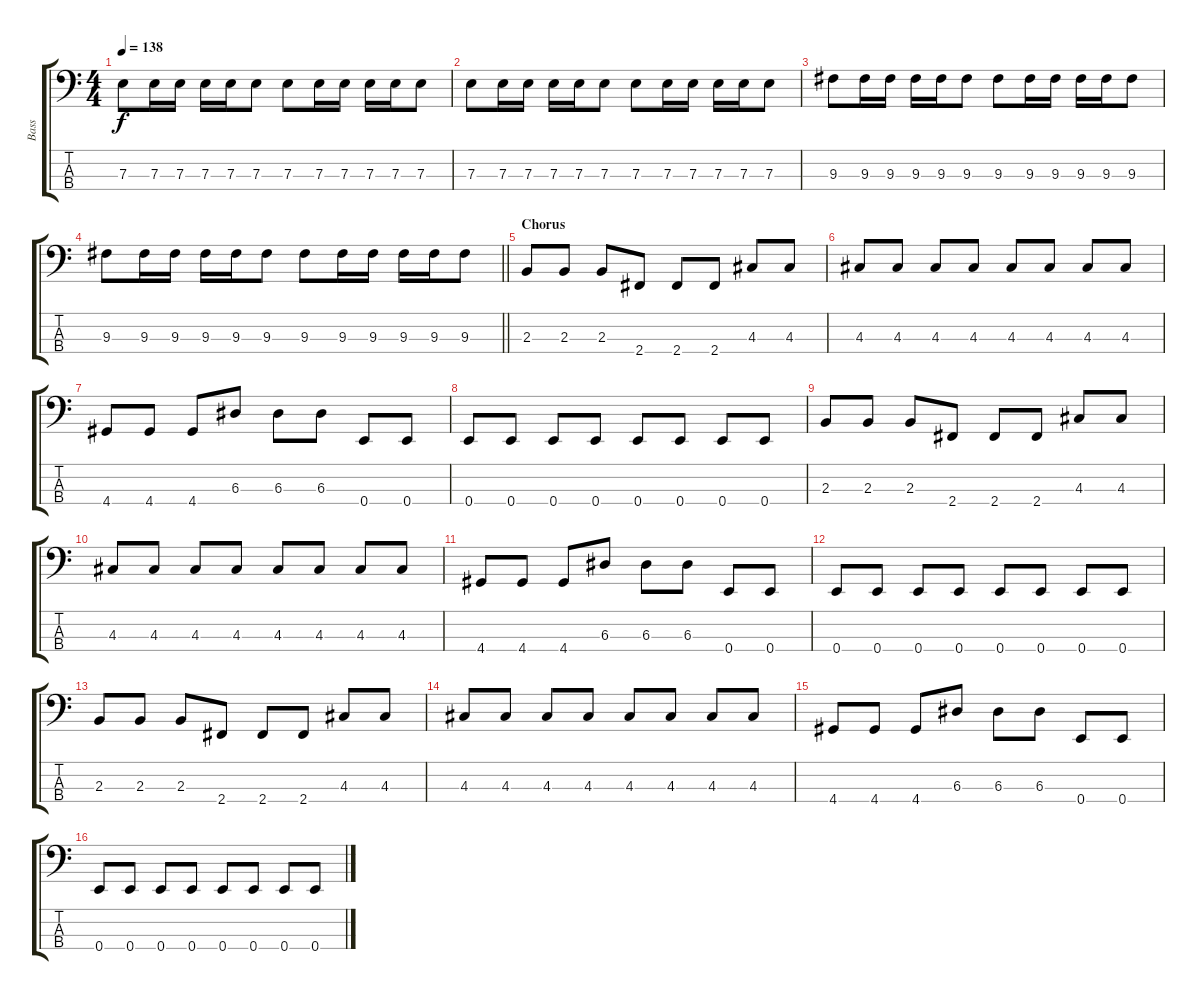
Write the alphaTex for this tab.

\track ("Bass" "Bass") {instrument electricbasspick}
\staff {score tabs}
\tuning (G2 D2 A1 E1) {hide}
\ts (4 4)
\tempo 138
\clef f4
\ks c
7.3.8{dy f} 7.3.16 7.3.16 7.3.16 7.3.16 7.3.8 7.3.8 7.3.16 7.3.16 7.3.16 7.3.16 7.3.8 |
7.3.8 7.3.16 7.3.16 7.3.16 7.3.16 7.3.8 7.3.8 7.3.16 7.3.16 7.3.16 7.3.16 7.3.8 |
9.3.8 9.3.16 9.3.16 9.3.16 9.3.16 9.3.8 9.3.8 9.3.16 9.3.16 9.3.16 9.3.16 9.3.8 |
\barLineRight lightlight
9.3.8 9.3.16 9.3.16 9.3.16 9.3.16 9.3.8 9.3.8 9.3.16 9.3.16 9.3.16 9.3.16 9.3.8 |
\section ("" "Chorus")
2.3.8 2.3.8 2.3.8 2.4.8 2.4.8 2.4.8 4.3.8 4.3.8 |
4.3.8 4.3.8 4.3.8 4.3.8 4.3.8 4.3.8 4.3.8 4.3.8 |
4.4.8 4.4.8 4.4.8 6.3.8 6.3.8 6.3.8 0.4.8 0.4.8 |
0.4.8 0.4.8 0.4.8 0.4.8 0.4.8 0.4.8 0.4.8 0.4.8 |
2.3.8 2.3.8 2.3.8 2.4.8 2.4.8 2.4.8 4.3.8 4.3.8 |
4.3.8 4.3.8 4.3.8 4.3.8 4.3.8 4.3.8 4.3.8 4.3.8 |
4.4.8 4.4.8 4.4.8 6.3.8 6.3.8 6.3.8 0.4.8 0.4.8 |
0.4.8 0.4.8 0.4.8 0.4.8 0.4.8 0.4.8 0.4.8 0.4.8 |
2.3.8 2.3.8 2.3.8 2.4.8 2.4.8 2.4.8 4.3.8 4.3.8 |
4.3.8 4.3.8 4.3.8 4.3.8 4.3.8 4.3.8 4.3.8 4.3.8 |
4.4.8 4.4.8 4.4.8 6.3.8 6.3.8 6.3.8 0.4.8 0.4.8 |
0.4.8 0.4.8 0.4.8 0.4.8 0.4.8 0.4.8 0.4.8 0.4.8
